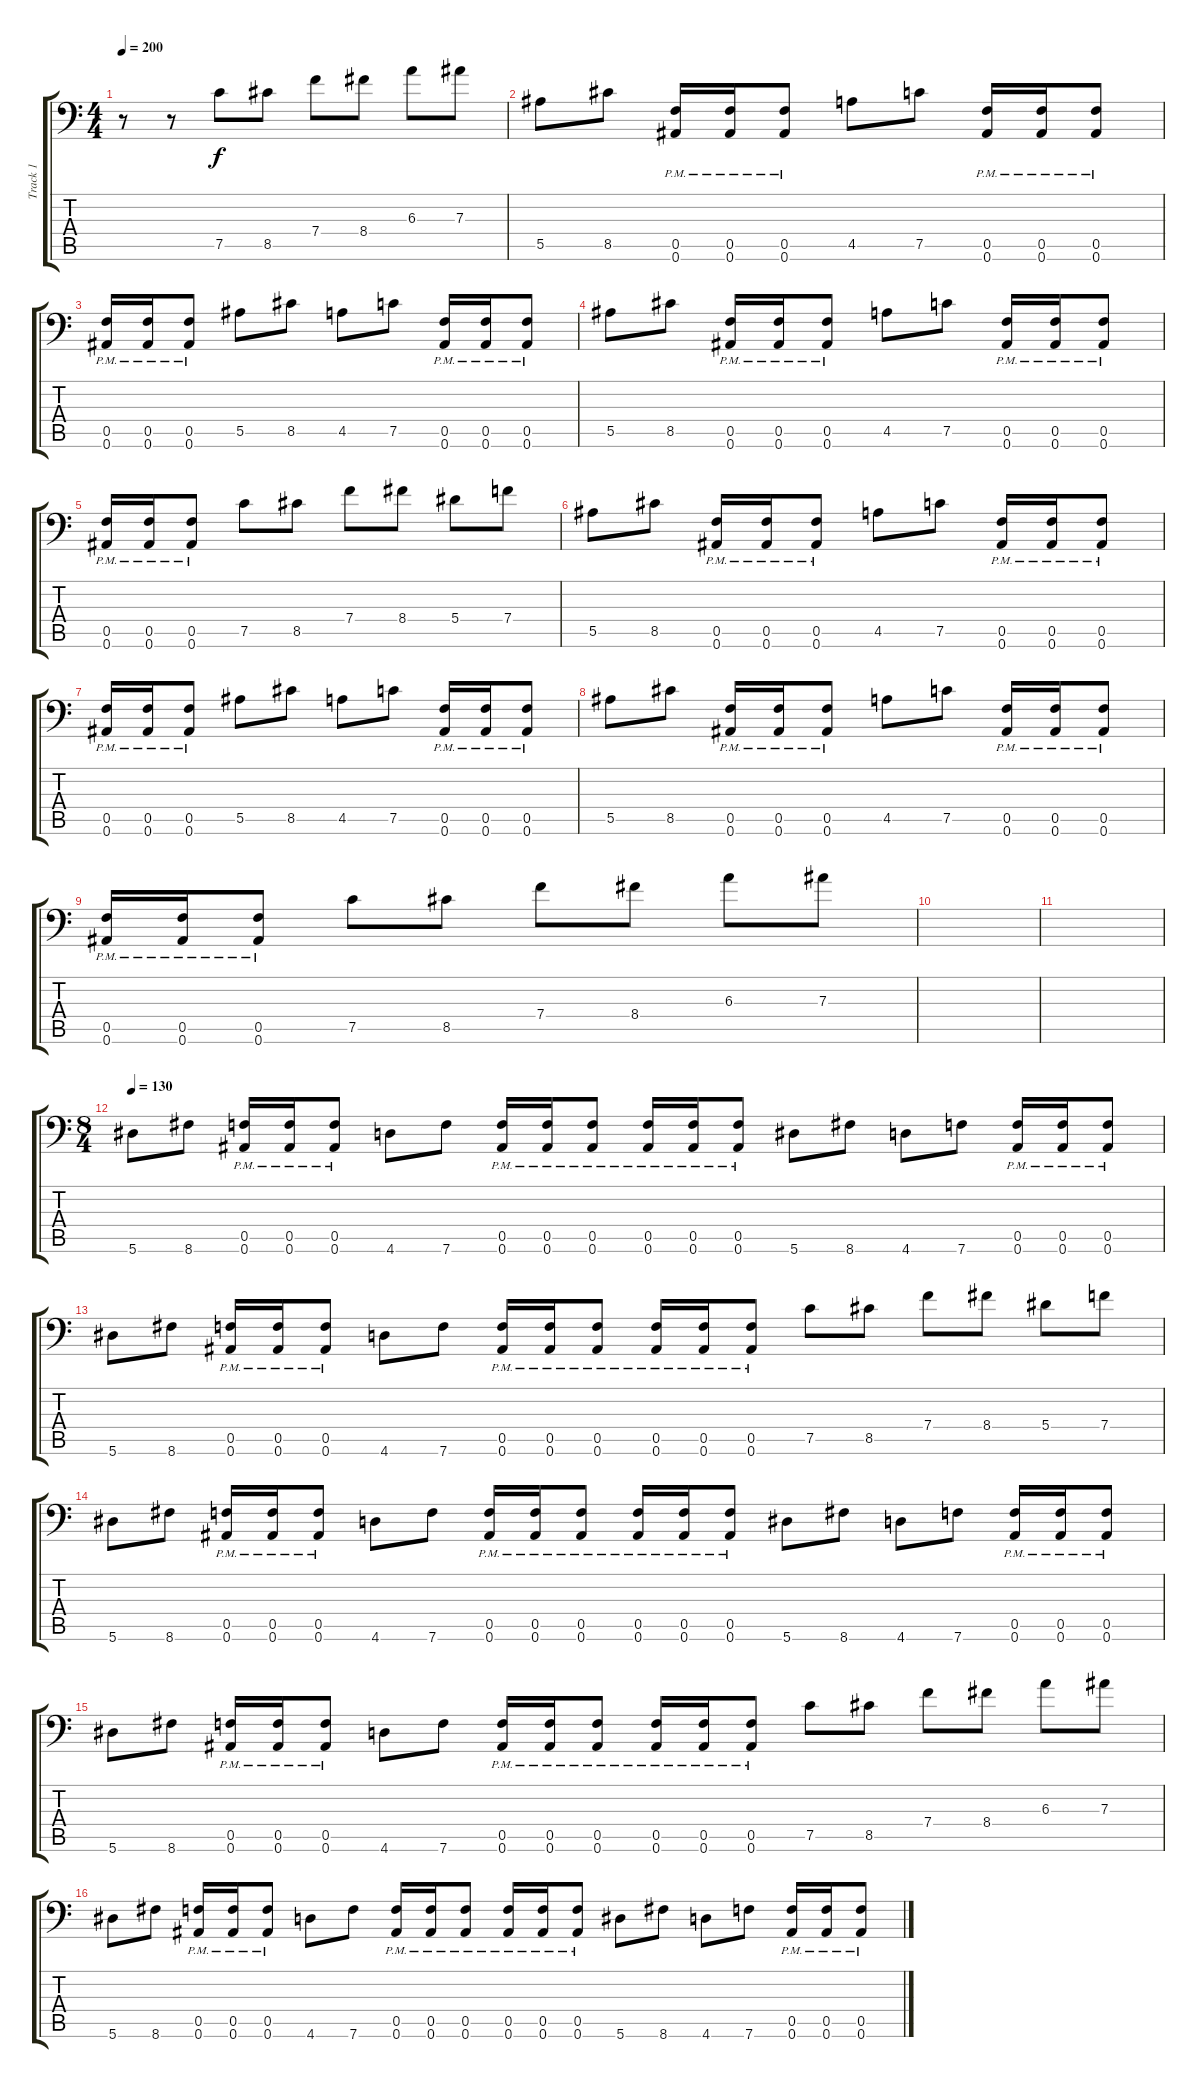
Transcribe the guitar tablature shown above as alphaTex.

\track ("Track 1" "Track 1") {instrument overdrivenguitar}
\staff {score tabs}
\tuning (C4 G3 Eb3 Bb2 F2 Bb1) {hide}
\ts (4 4)
\tempo 200
\clef f4
\ks c
r.8{dy f} r.8 7.5.8 8.5.8 7.4.8 8.4.8 6.3.8 7.3.8 |
5.5.8 8.5.8 (0.5{pm} 0.6{pm}).16 (0.5{pm} 0.6{pm}).16 (0.5{pm} 0.6{pm}).8 4.5.8 7.5.8 (0.5{pm} 0.6{pm}).16 (0.5{pm} 0.6{pm}).16 (0.5{pm} 0.6{pm}).8 |
(0.5{pm} 0.6{pm}).16 (0.5{pm} 0.6{pm}).16 (0.5{pm} 0.6{pm}).8 5.5.8 8.5.8 4.5.8 7.5.8 (0.5{pm} 0.6{pm}).16 (0.5{pm} 0.6{pm}).16 (0.5{pm} 0.6{pm}).8 |
5.5.8 8.5.8 (0.5{pm} 0.6{pm}).16 (0.5{pm} 0.6{pm}).16 (0.5{pm} 0.6{pm}).8 4.5.8 7.5.8 (0.5{pm} 0.6{pm}).16 (0.5{pm} 0.6{pm}).16 (0.5{pm} 0.6{pm}).8 |
(0.5{pm} 0.6{pm}).16 (0.5{pm} 0.6{pm}).16 (0.5{pm} 0.6{pm}).8 7.5.8 8.5.8 7.4.8 8.4.8 5.4.8 7.4.8 |
5.5.8 8.5.8 (0.5{pm} 0.6{pm}).16 (0.5{pm} 0.6{pm}).16 (0.5{pm} 0.6{pm}).8 4.5.8 7.5.8 (0.5{pm} 0.6{pm}).16 (0.5{pm} 0.6{pm}).16 (0.5{pm} 0.6{pm}).8 |
(0.5{pm} 0.6{pm}).16 (0.5{pm} 0.6{pm}).16 (0.5{pm} 0.6{pm}).8 5.5.8 8.5.8 4.5.8 7.5.8 (0.5{pm} 0.6{pm}).16 (0.5{pm} 0.6{pm}).16 (0.5{pm} 0.6{pm}).8 |
5.5.8 8.5.8 (0.5{pm} 0.6{pm}).16 (0.5{pm} 0.6{pm}).16 (0.5{pm} 0.6{pm}).8 4.5.8 7.5.8 (0.5{pm} 0.6{pm}).16 (0.5{pm} 0.6{pm}).16 (0.5{pm} 0.6{pm}).8 |
(0.5{pm} 0.6{pm}).16 (0.5{pm} 0.6{pm}).16 (0.5{pm} 0.6{pm}).8 7.5.8 8.5.8 7.4.8 8.4.8 6.3.8 7.3.8 |
|
|
\ts (8 4)
\tempo 130
5.6.8 8.6.8 (0.5{pm} 0.6{pm}).16 (0.5{pm} 0.6{pm}).16 (0.5{pm} 0.6{pm}).8 4.6.8 7.6.8 (0.5{pm} 0.6{pm}).16 (0.5{pm} 0.6{pm}).16 (0.5{pm} 0.6{pm}).8 (0.5{pm} 0.6{pm}).16 (0.5{pm} 0.6{pm}).16 (0.5{pm} 0.6{pm}).8 5.6.8 8.6.8 4.6.8 7.6.8 (0.5{pm} 0.6{pm}).16 (0.5{pm} 0.6{pm}).16 (0.5{pm} 0.6{pm}).8 |
5.6.8 8.6.8 (0.5{pm} 0.6{pm}).16 (0.5{pm} 0.6{pm}).16 (0.5{pm} 0.6{pm}).8 4.6.8 7.6.8 (0.5{pm} 0.6{pm}).16 (0.5{pm} 0.6{pm}).16 (0.5{pm} 0.6{pm}).8 (0.5{pm} 0.6{pm}).16 (0.5{pm} 0.6{pm}).16 (0.5{pm} 0.6{pm}).8 7.5.8 8.5.8 7.4.8 8.4.8 5.4.8 7.4.8 |
5.6.8 8.6.8 (0.5{pm} 0.6{pm}).16 (0.5{pm} 0.6{pm}).16 (0.5{pm} 0.6{pm}).8 4.6.8 7.6.8 (0.5{pm} 0.6{pm}).16 (0.5{pm} 0.6{pm}).16 (0.5{pm} 0.6{pm}).8 (0.5{pm} 0.6{pm}).16 (0.5{pm} 0.6{pm}).16 (0.5{pm} 0.6{pm}).8 5.6.8 8.6.8 4.6.8 7.6.8 (0.5{pm} 0.6{pm}).16 (0.5{pm} 0.6{pm}).16 (0.5{pm} 0.6{pm}).8 |
5.6.8 8.6.8 (0.5{pm} 0.6{pm}).16 (0.5{pm} 0.6{pm}).16 (0.5{pm} 0.6{pm}).8 4.6.8 7.6.8 (0.5{pm} 0.6{pm}).16 (0.5{pm} 0.6{pm}).16 (0.5{pm} 0.6{pm}).8 (0.5{pm} 0.6{pm}).16 (0.5{pm} 0.6{pm}).16 (0.5{pm} 0.6{pm}).8 7.5.8 8.5.8 7.4.8 8.4.8 6.3.8 7.3.8 |
5.6.8 8.6.8 (0.5{pm} 0.6{pm}).16 (0.5{pm} 0.6{pm}).16 (0.5{pm} 0.6{pm}).8 4.6.8 7.6.8 (0.5{pm} 0.6{pm}).16 (0.5{pm} 0.6{pm}).16 (0.5{pm} 0.6{pm}).8 (0.5{pm} 0.6{pm}).16 (0.5{pm} 0.6{pm}).16 (0.5{pm} 0.6{pm}).8 5.6.8 8.6.8 4.6.8 7.6.8 (0.5{pm} 0.6{pm}).16 (0.5{pm} 0.6{pm}).16 (0.5{pm} 0.6{pm}).8
